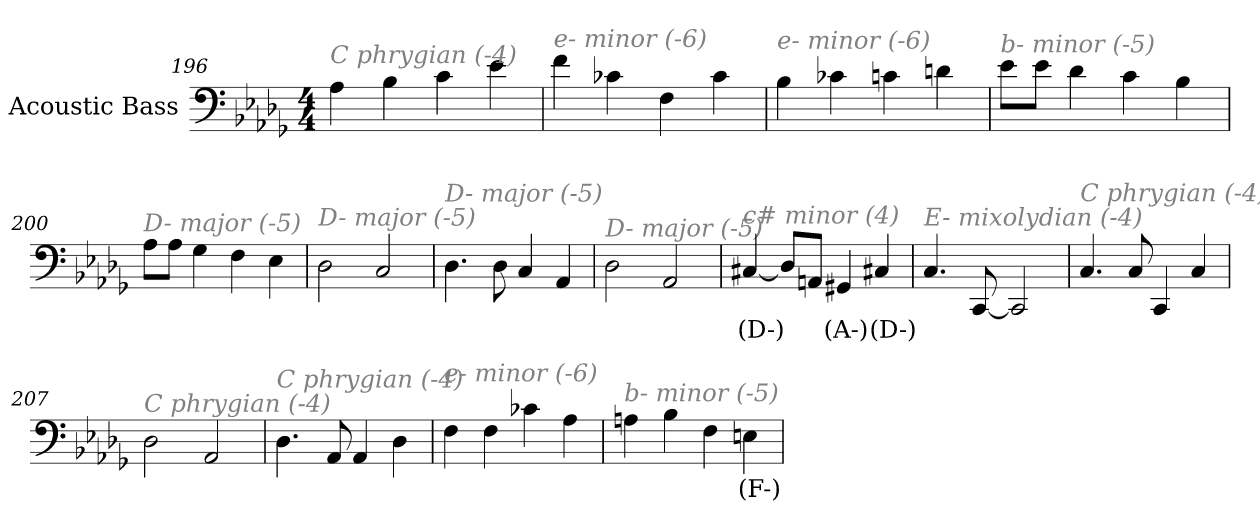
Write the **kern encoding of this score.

**kern	**text
*part1	*part1
*staff1	*staff1
*I"Acoustic Bass	*
*clefF4	*
*ITrd7c12	*
*k[b-e-a-d-g-]	*
*D-:	*
*M4/4	*
=196	=196
!LO:TX:i:color=#808080:t=C phrygian (-4)	!
4AA-	.
4BB-	.
4C	.
4E-	.
=197	=197
!LO:TX:i:color=#808080:t=e- minor (-6)	!
4F	.
4C-X	.
4FF	.
4C-	.
=198	=198
!LO:TX:i:color=#808080:t=e- minor (-6)	!
4BB-	.
4C-X	.
4Cn	.
4Dn	.
=199	=199
!LO:TX:i:color=#808080:t=b- minor (-5)	!
8E-L	.
8E-J	.
4D-	.
4C	.
4BB-	.
=200	=200
!LO:TX:i:color=#808080:t=D- major (-5)	!
8AA-L	.
8AA-J	.
4GG-	.
4FF	.
4EE-	.
=201	=201
!LO:TX:i:color=#808080:t=D- major (-5)	!
2DD-	.
2CC	.
=202	=202
!LO:TX:i:color=#808080:t=D- major (-5)	!
4.DD-	.
8DD-	.
4CC	.
4AAA-	.
=203	=203
!LO:TX:i:color=#808080:t=D- major (-5)	!
2DD-	.
2AAA-	.
=204	=204
!LO:TX:i:color=#808080:t=c# minor (4)	!
[4CC#Xi	(D-)
8DD-L]	.
8AAAnJ	.
4GGG#Xi	(A-)
4CC#Xi	(D-)
=205	=205
!LO:TX:i:color=#808080:t=E- mixolydian (-4)	!
4.CC	.
[8CCC	.
2CCC]	.
=206	=206
!LO:TX:i:color=#808080:t=C phrygian (-4)	!
4.CC	.
8CC	.
4CCC	.
4CC	.
=207	=207
!LO:TX:i:color=#808080:t=C phrygian (-4)	!
2DD-	.
2AAA-	.
=208	=208
!LO:TX:i:color=#808080:t=C phrygian (-4)	!
4.DD-	.
8AAA-	.
4AAA-	.
4DD-	.
=209	=209
!LO:TX:i:color=#808080:t=e- minor (-6)	!
4FF	.
4FF	.
4C-X	.
4AA-	.
=210	=210
!LO:TX:i:color=#808080:t=b- minor (-5)	!
4AAn	.
4BB-	.
4FF	.
4EEni	(F-)
=	=
*-	*-
